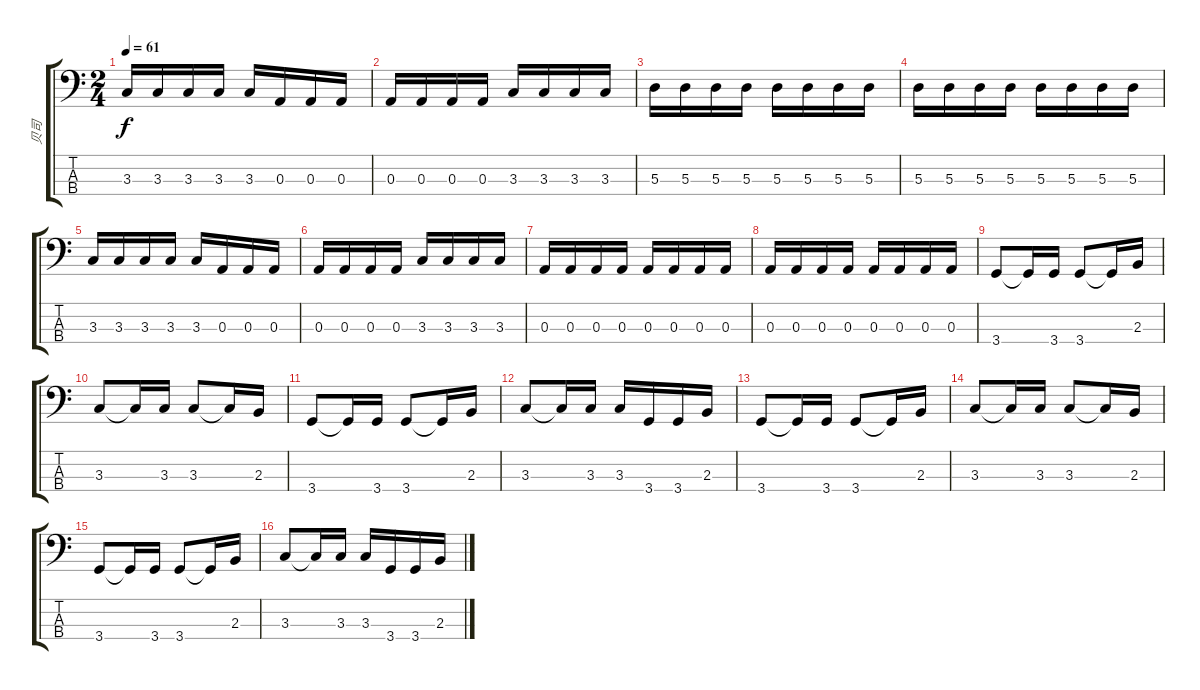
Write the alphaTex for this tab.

\track ("贝司" "贝司") {instrument electricbasspick}
\staff {score tabs}
\tuning (G2 D2 A1 E1) {hide}
\ts (2 4)
\tempo 61
\clef f4
\ks c
3.3.16{dy f} 3.3.16 3.3.16 3.3.16 3.3.16 0.3.16 0.3.16 0.3.16 |
0.3.16 0.3.16 0.3.16 0.3.16 3.3.16 3.3.16 3.3.16 3.3.16 |
5.3.16 5.3.16 5.3.16 5.3.16 5.3.16 5.3.16 5.3.16 5.3.16 |
5.3.16 5.3.16 5.3.16 5.3.16 5.3.16 5.3.16 5.3.16 5.3.16 |
3.3.16 3.3.16 3.3.16 3.3.16 3.3.16 0.3.16 0.3.16 0.3.16 |
0.3.16 0.3.16 0.3.16 0.3.16 3.3.16 3.3.16 3.3.16 3.3.16 |
0.3.16 0.3.16 0.3.16 0.3.16 0.3.16 0.3.16 0.3.16 0.3.16 |
0.3.16 0.3.16 0.3.16 0.3.16 0.3.16 0.3.16 0.3.16 0.3.16 |
3.4.8 3.4{t}.16 3.4.16 3.4.8 3.4{t}.16 2.3.16 |
3.3.8 3.3{t}.16 3.3.16 3.3.8 3.3{t}.16 2.3.16 |
3.4.8 3.4{t}.16 3.4.16 3.4.8 3.4{t}.16 2.3.16 |
3.3.8 3.3{t}.16 3.3.16 3.3.16 3.4.16 3.4.16 2.3.16 |
3.4.8 3.4{t}.16 3.4.16 3.4.8 3.4{t}.16 2.3.16 |
3.3.8 3.3{t}.16 3.3.16 3.3.8 3.3{t}.16 2.3.16 |
3.4.8 3.4{t}.16 3.4.16 3.4.8 3.4{t}.16 2.3.16 |
3.3.8 3.3{t}.16 3.3.16 3.3.16 3.4.16 3.4.16 2.3.16
